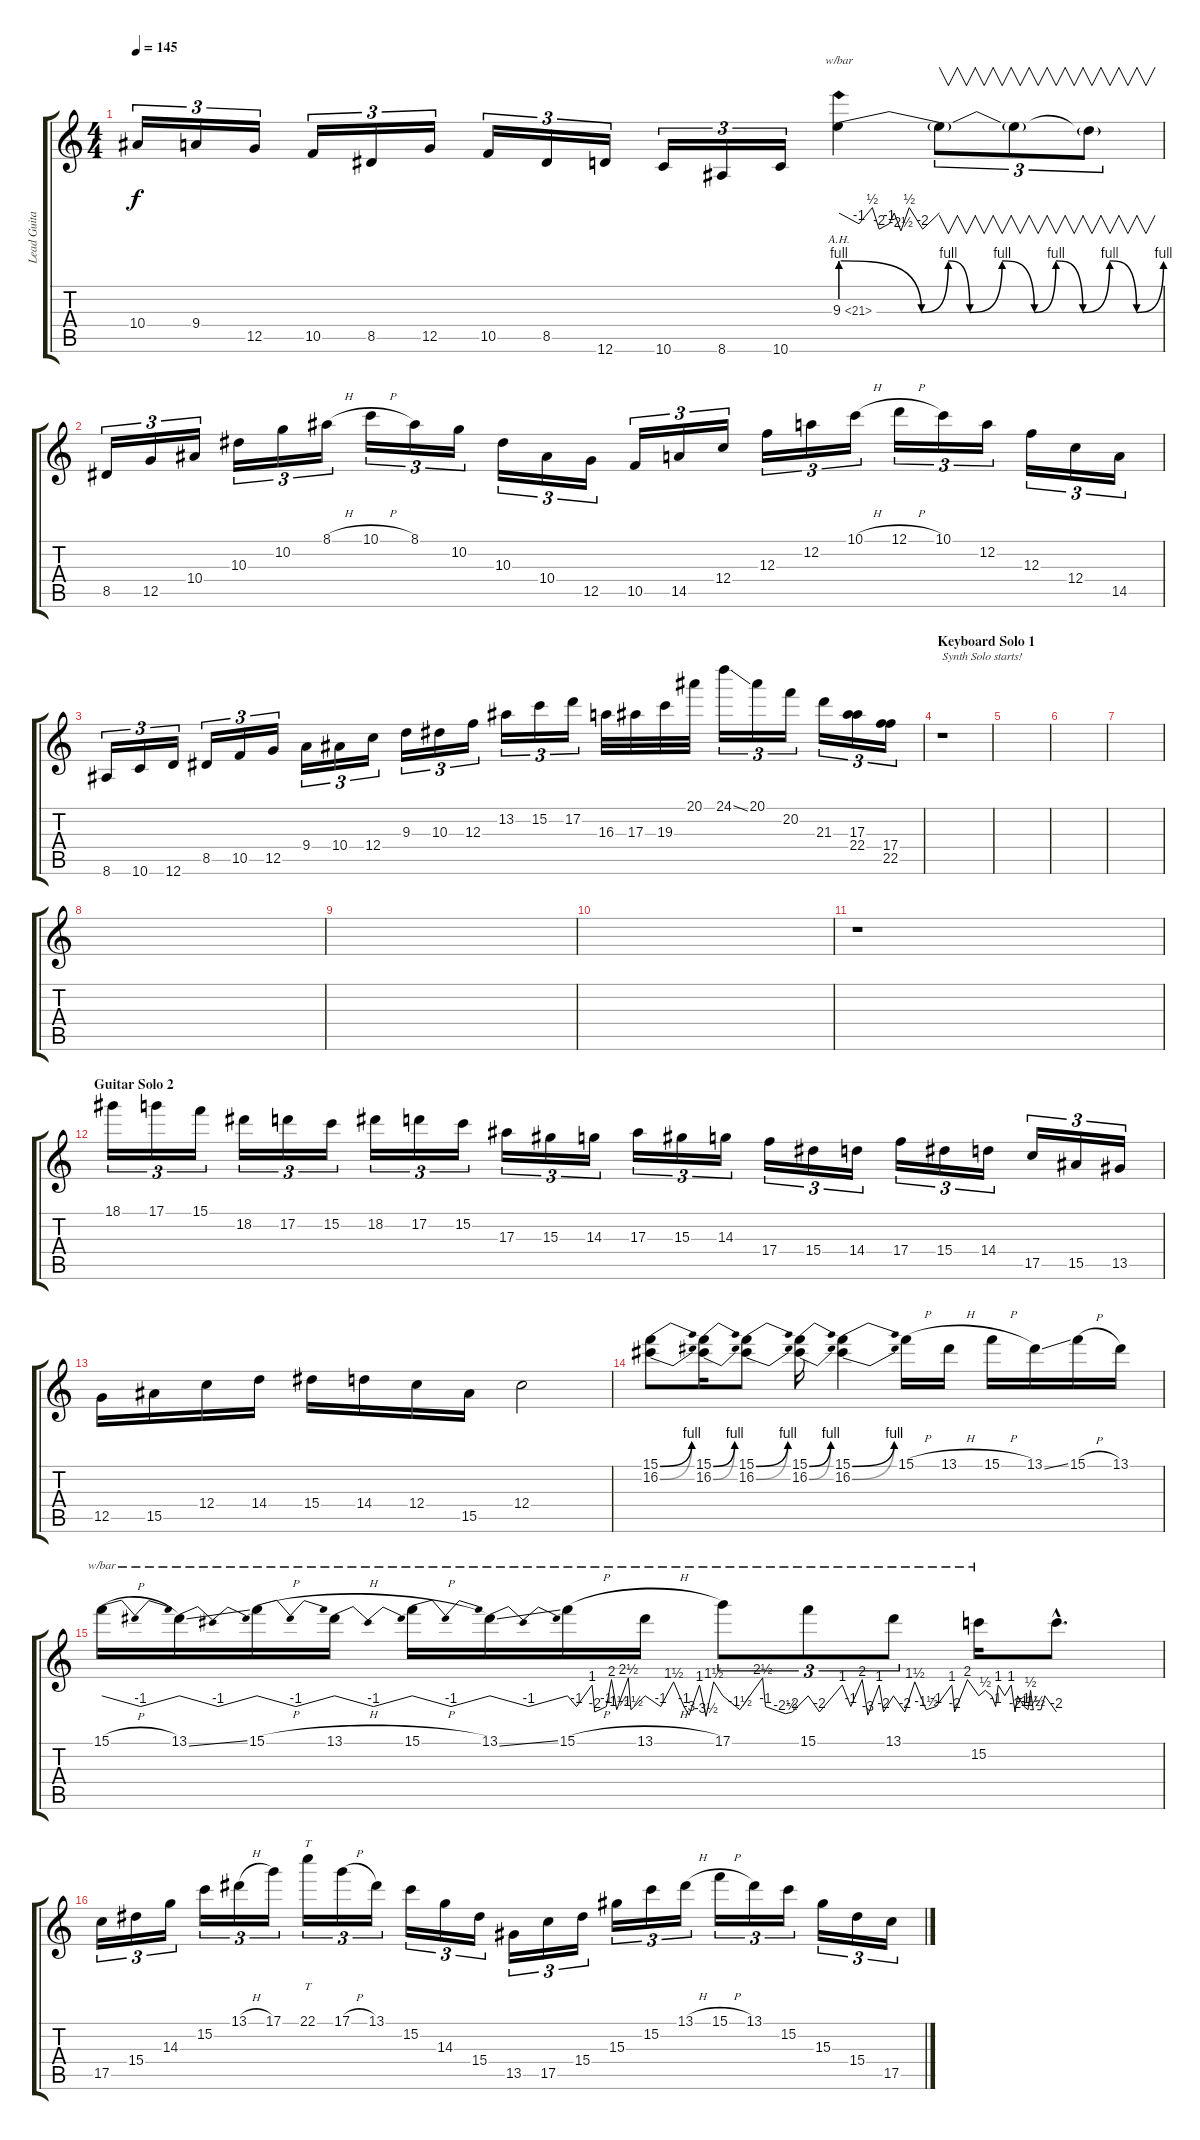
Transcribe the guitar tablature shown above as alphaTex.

\track ("Lead Guitar" "Lead Guita") {instrument distortionguitar}
\staff {score tabs}
\tuning (D4 A3 F3 C3 G2 D2) {hide}
\ts (4 4)
\tempo 145
\clef g2
\ks c
10.4.16{tu (3 2) dy f} 9.4.16{tu (3 2)} 12.5.16{tu (3 2)} 10.5.16{tu (3 2)} 8.5.16{tu (3 2)} 12.5.16{tu (3 2)} 10.5.16{tu (3 2)} 8.5.16{tu (3 2)} 12.6.16{tu (3 2)} 10.6.16{tu (3 2)} 8.6.16{tu (3 2)} 10.6.16{tu (3 2)} 9.3{be (custom 0 4 15 0 20 4 24 0 30 4 36 0 40 4 45 0 50 4 55 0 60 4) ah 12}.4{tbe (custom default 0 0 12 -4 20 2 24 -8 30 -4 33 0 37 -10 42 2 50 -8 60 0)} 9.3{t}.8{v tu (3 2)} 9.3{t}.8{v tu (3 2)} 9.3{t}.8{v tu (3 2)} |
8.5.16{tu (3 2)} 12.5.16{tu (3 2)} 10.4.16{tu (3 2)} 10.3.16{tu (3 2)} 10.2.16{tu (3 2)} 8.1{h}.16{tu (3 2)} 10.1{h}.16{tu (3 2)} 8.1.16{tu (3 2)} 10.2.16{tu (3 2)} 10.3.16{tu (3 2)} 10.4.16{tu (3 2)} 12.5.16{tu (3 2)} 10.5.16{tu (3 2)} 14.5.16{tu (3 2)} 12.4.16{tu (3 2)} 12.3.16{tu (3 2)} 12.2.16{tu (3 2)} 10.1{h}.16{tu (3 2)} 12.1{h}.16{tu (3 2)} 10.1.16{tu (3 2)} 12.2.16{tu (3 2)} 12.3.16{tu (3 2)} 12.4.16{tu (3 2)} 14.5.16{tu (3 2)} |
8.6.16{tu (3 2)} 10.6.16{tu (3 2)} 12.6.16{tu (3 2)} 8.5.16{tu (3 2)} 10.5.16{tu (3 2)} 12.5.16{tu (3 2)} 9.4.16{tu (3 2)} 10.4.16{tu (3 2)} 12.4.16{tu (3 2)} 9.3.16{tu (3 2)} 10.3.16{tu (3 2)} 12.3.16{tu (3 2)} 13.2.16{tu (3 2)} 15.2.16{tu (3 2)} 17.2.16{tu (3 2)} 16.3.32 17.3.32 19.3.32 20.1.32 24.1{ss}.16{tu (3 2)} 20.1.16{tu (3 2)} 20.2.16{tu (3 2)} 21.3.16{tu (3 2)} (17.3 22.4).16{tu (3 2)} (17.4 22.5).16{tu (3 2)} |
\section ("" "Keyboard Solo 1")
r.1{txt "Synth Solo starts!"} |
|
|
|
|
|
|
r.1 |
\section ("" "Guitar Solo 2")
18.1.16{tu (3 2)} 17.1.16{tu (3 2)} 15.1.16{tu (3 2)} 18.2.16{tu (3 2)} 17.2.16{tu (3 2)} 15.2.16{tu (3 2)} 18.2.16{tu (3 2)} 17.2.16{tu (3 2)} 15.2.16{tu (3 2)} 17.3.16{tu (3 2)} 15.3.16{tu (3 2)} 14.3.16{tu (3 2)} 17.3.16{tu (3 2)} 15.3.16{tu (3 2)} 14.3.16{tu (3 2)} 17.4.16{tu (3 2)} 15.4.16{tu (3 2)} 14.4.16{tu (3 2)} 17.4.16{tu (3 2)} 15.4.16{tu (3 2)} 14.4.16{tu (3 2)} 17.5.16{tu (3 2)} 15.5.16{tu (3 2)} 13.5.16{tu (3 2)} |
12.5.16 15.5.16 12.4.16 14.4.16 15.4.16 14.4.16 12.4.16 15.5.16 12.4.2 |
(15.1{be (bend 0 0 60 4)} 16.2{be (bend 0 0 60 4)}).8 (15.1{be (bend 0 0 60 4)} 16.2{be (bend 0 0 60 4)}).16 (15.1{be (bend 0 0 60 4)} 16.2{be (bend 0 0 60 4)}).8 (15.1{be (bend 0 0 60 4)} 16.2{be (bend 0 0 60 4)}).16 (15.1{be (bend 0 0 60 4)} 16.2{be (bend 0 0 60 4)}).4 15.1{h}.16 13.1{h}.16 15.1{h}.16 13.1{ss}.16 15.1{h}.16 13.1.16 |
15.1{h}.16{tbe (dip default 0 0 30 -4 60 0)} 13.1{ss}.16{tbe (dip default 0 0 30 -4 60 0)} 15.1{h}.16{tbe (dip default 0 0 30 -4 60 0)} 13.1{h}.16{tbe (dip default 0 0 30 -4 60 0)} 15.1{h}.16{tbe (dip default 0 0 30 -4 60 0)} 13.1{ss}.16{tbe (dip default 0 0 30 -4 60 0)} 15.1{h}.16{tbe (custom default 0 0 7 -4 19 4 21 -8 30 -4 34 8 38 -6 47 10 49 -6 60 0)} 13.1{h}.16{tbe (custom default 0 0 12 -4 22 6 30 -4 34 -12 42 4 47 -14 53 6 60 0)} 17.1.8{tu (3 2) tbe (custom default 0 0 12 -6 28 10 30 -4 44 -10 49 -8 60 0)} 15.1.8{tu (3 2) tbe (custom default 0 0 8 -8 24 4 30 -4 38 8 42 -12 50 4 53 -8 60 0)} 13.1.8{tu (3 2) tbe (custom default 0 0 8 -8 15 6 23 -6 30 -4 41 4 43 -8 52 8 60 0)} 15.2.16{tbe (custom default 0 0 5 2 10 0 13 -4 15 4 20 0 25 4 28 -8 30 0 35 -4 38 -6 40 2 42 -6 48 -6 51 0 60 -8)} 15.2{hac t}.8{d} |
17.5.16{tu (3 2)} 15.4.16{tu (3 2)} 14.3.16{tu (3 2)} 15.2.16{tu (3 2)} 13.1{h}.16{tu (3 2)} 17.1.16{tu (3 2)} 22.1.16{tt tu (3 2)} 17.1{h}.16{tu (3 2)} 13.1.16{tu (3 2)} 15.2.16{tu (3 2)} 14.3.16{tu (3 2)} 15.4.16{tu (3 2)} 13.5.16{tu (3 2)} 17.5.16{tu (3 2)} 15.4.16{tu (3 2)} 15.3.16{tu (3 2)} 15.2.16{tu (3 2)} 13.1{h}.16{tu (3 2)} 15.1{h}.16{tu (3 2)} 13.1.16{tu (3 2)} 15.2.16{tu (3 2)} 15.3.16{tu (3 2)} 15.4.16{tu (3 2)} 17.5.16{tu (3 2)}
